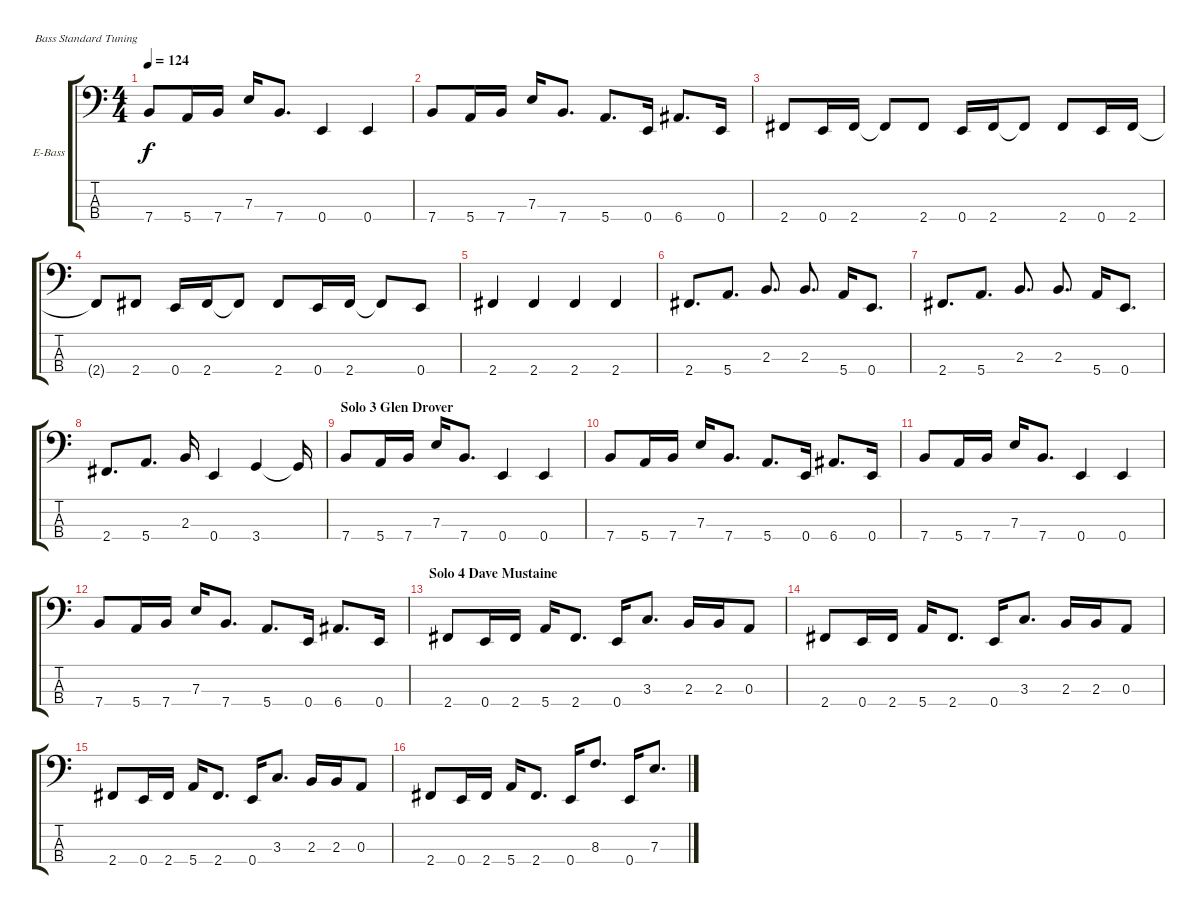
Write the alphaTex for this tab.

\defaultSystemsLayout 4
\bracketExtendMode groupsimilarinstruments
\firstSystemTrackNameOrientation horizontal
\otherSystemsTrackNameOrientation horizontal
\track ("David Effelson" "E-Bass") {instrument electricbassfinger}
\staff {score tabs}
\tuning (G2 D2 A1 E1)
\ts (4 4)
\tempo 124
\clef f4
\scale
0.333333
\ks c
7.4.8{dy f} 5.4.16 7.4.16 7.3.16 7.4.8{d} 0.4.4 0.4.4 |
\scale
0.333333 7.4.8 5.4.16 7.4.16 7.3.16 7.4.8{d} 5.4.8{d} 0.4.16 6.4.8{d} 0.4.16 |
\scale
0.333333 2.4.8 0.4.16 2.4.16 2.4{t}.8 2.4.8 0.4.16 2.4.16 2.4{t}.8 2.4.8 0.4.16 2.4.16 |
\scale
0.333333 2.4{t}.8 2.4.8 0.4.16 2.4.16 2.4{t}.8 2.4.8 0.4.16 2.4.16 2.4{t}.8 0.4.8 |
\scale
0.333333 2.4.4 2.4.4 2.4.4 2.4.4 |
\scale
0.333333 2.4.8{d} 5.4.8{d} 2.3.8{d} 2.3.8{d} 5.4.16 0.4.8{d} |
\scale
0.333333 2.4.8{d} 5.4.8{d} 2.3.8{d} 2.3.8{d} 5.4.16 0.4.8{d} |
\scale
0.333333 2.4.8{d} 5.4.8{d} 2.3.16 0.4.4 3.4.4 3.4{t}.16 |
\section ("" "Solo 3 Glen Drover")
\scale
0.333333 7.4.8 5.4.16 7.4.16 7.3.16 7.4.8{d} 0.4.4 0.4.4 |
\scale
0.333333 7.4.8 5.4.16 7.4.16 7.3.16 7.4.8{d} 5.4.8{d} 0.4.16 6.4.8{d} 0.4.16 |
\scale
0.333333 7.4.8 5.4.16 7.4.16 7.3.16 7.4.8{d} 0.4.4 0.4.4 |
\scale
0.333333 7.4.8 5.4.16 7.4.16 7.3.16 7.4.8{d} 5.4.8{d} 0.4.16 6.4.8{d} 0.4.16 |
\section ("" "Solo 4 Dave Mustaine")
\scale
0.333333 2.4.8 0.4.16 2.4.16 5.4.16 2.4.8{d} 0.4.16 3.3.8{d} 2.3.16 2.3.16 0.3.8 |
\scale
0.333333 2.4.8 0.4.16 2.4.16 5.4.16 2.4.8{d} 0.4.16 3.3.8{d} 2.3.16 2.3.16 0.3.8 |
\scale
0.333333 2.4.8 0.4.16 2.4.16 5.4.16 2.4.8{d} 0.4.16 3.3.8{d} 2.3.16 2.3.16 0.3.8 |
\scale
0.333333 2.4.8 0.4.16 2.4.16 5.4.16 2.4.8{d} 0.4.16 8.3.8{d} 0.4.16 7.3.8{d}
